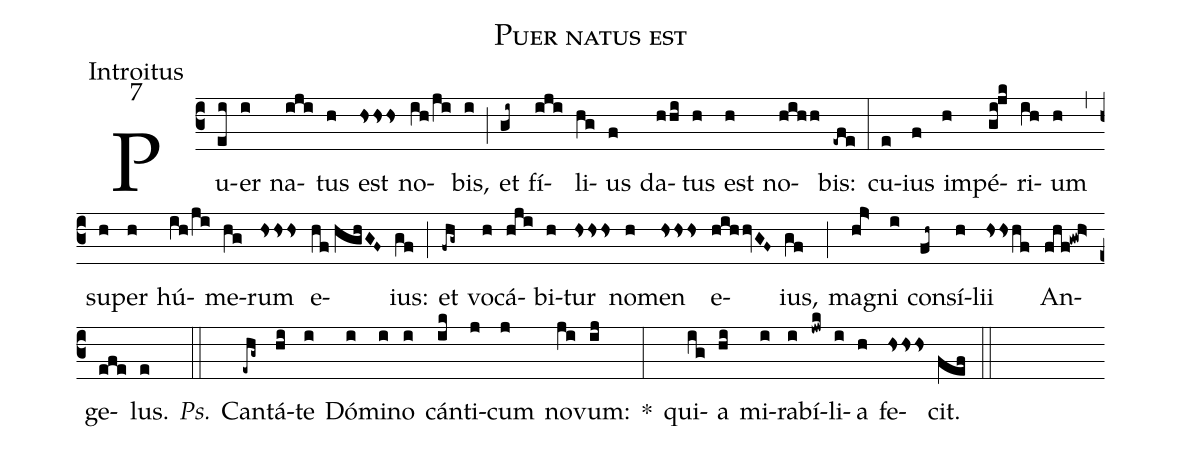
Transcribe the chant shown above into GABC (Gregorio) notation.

name:Puer natus est;
office-part:Introitus;
mode:7;
%%
annotation: Introitus
annotation: VII
%%
(c3) Pu(ei)er(i) na(iji)tus(h) est(hsss) no(ih/ji)bis,(i) (;) et(gi~) fí(iji)li(hg)us(f) da(hhi)tus(h) est(h) no(hihh)bis:(-efe) (:) cu(e)ius(f) im(h)pé(gi!jk)ri(ih)um(h) (,) su(h)per(h) hú(ih/ji)me(hg)rum(hsss) e(hf//hghGF~)ius:(gf) (;) et(-fhg~) vo(h)cá(hji)bi(h)tur(hsss) no(h)men(hsss) e(hihhvGF~)ius,(gf) (;) ma(hj>)gni(i) con(fh~)sí(h)lii(hsshf) An(fhf!gwh>)ge(efe)lus.(e) <i>Ps.</i>(::) Can(-ehg~)tá(hi)te(i) Dó(i)mi(i)no(i) cán(ik)ti(j)cum(j) no(ji)vum:(ij) *(:) qui(ig)a(hi) mi(i)ra(i)bí(jwk)li(i)a(h) fe(hsss)cit.(fef) (::)
